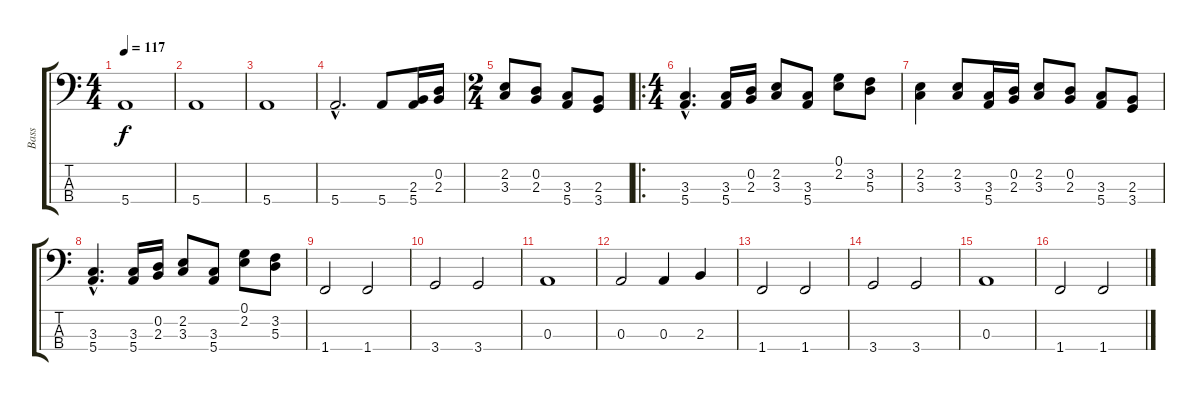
\track ("Bass" "Bass") {instrument electricbasspick}
\staff {score tabs}
\tuning (G2 D2 A1 E1) {hide}
\ts (4 4)
\tempo 117
\clef f4
\ks c
5.4.1{dy f instrument electricbasspick} |
5.4.1 |
5.4.1 |
5.4{hac}.2{d} 5.4.8 (2.3 5.4).16 (0.2 2.3).16 |
\ts (2 4)
(2.2 3.3).8 (0.2 2.3).8 (3.3 5.4).8 (2.3 3.4).8 |
\ro
\ts (4 4)
(3.3{hac} 5.4{hac}).4{d} (3.3 5.4).16 (0.2 2.3).16 (2.2 3.3).8 (3.3 5.4).8 (0.1 2.2).8 (3.2 5.3).8 |
(2.2 3.3).4 (2.2 3.3).8 (3.3 5.4).16 (0.2 2.3).16 (2.2 3.3).8 (0.2 2.3).8 (3.3 5.4).8 (2.3 3.4).8 |
(3.3{hac} 5.4{hac}).4{d} (3.3 5.4).16 (0.2 2.3).16 (2.2 3.3).8 (3.3 5.4).8 (0.1 2.2).8 (3.2 5.3).8 |
1.4.2 1.4.2 |
3.4.2 3.4.2 |
0.3.1 |
0.3.2 0.3.4 2.3.4 |
1.4.2 1.4.2 |
3.4.2 3.4.2 |
0.3.1 |
1.4.2 1.4.2
